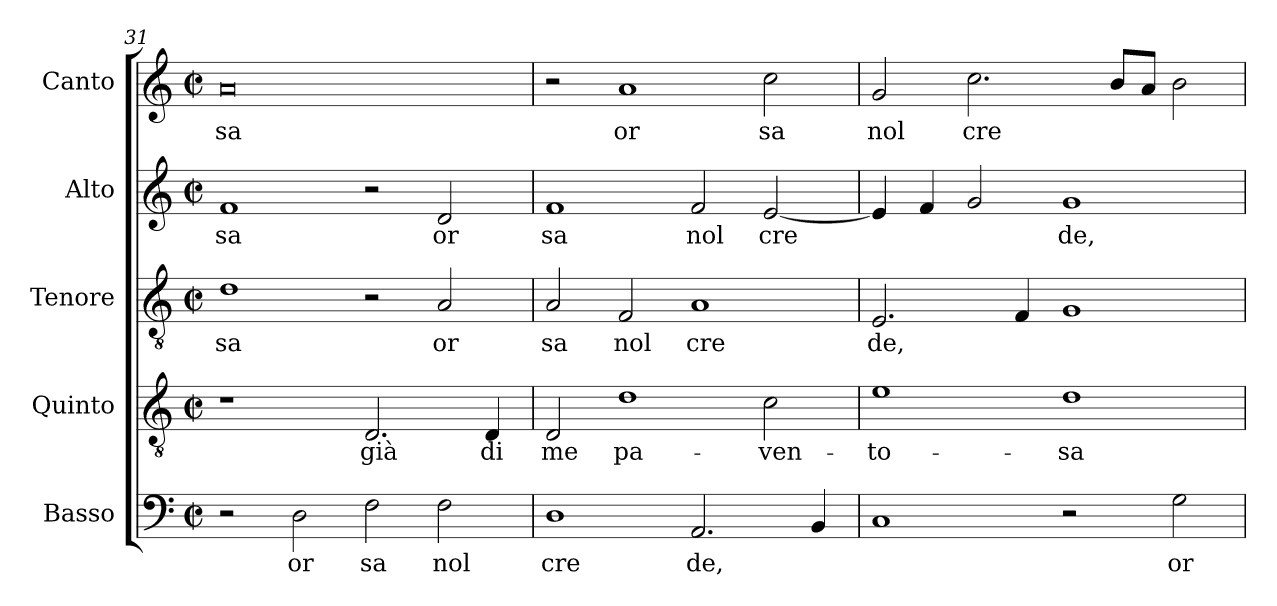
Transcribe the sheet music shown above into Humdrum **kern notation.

**kern	**text	**kern	**text	**kern	**text	**kern	**text	**kern	**text
*part5	*part5	*part4	*part4	*part3	*part3	*part2	*part2	*part1	*part1
*staff5	*staff5	*staff4	*staff4	*staff3	*staff3	*staff2	*staff2	*staff1	*staff1
*I"Basso	*	*I"Quinto	*	*I"Tenore	*	*I"Alto	*	*I"Canto	*
!!LO:PB:g=z
*clefF4	*	*clefGv2	*	*clefGv2	*	*clefG2	*	*clefG2	*
*k[]	*	*k[]	*	*k[]	*	*k[]	*	*k[]	*
*C:	*	*C:	*	*C:	*	*C:	*	*C:	*
*M2/2	*	*M2/2	*	*M2/2	*	*M2/2	*	*M2/2	*
*met(c|)	*	*met(c|)	*	*met(c|)	*	*met(c|)	*	*met(c|)	*
=31	=31	=31	=31	=31	=31	=31	=31	=31	=31
!	!	!	!	!	!LO:LY:b:cj	!	!LO:LY:b:cj	!	!LO:LY:b:cj
2r	.	1r	.	1d	-sa	1f	sa	0a	-sa
!	!LO:LY:b:cj	!	!	!	!	!	!	!	!
2D\	or	.	.	.	.	.	.	.	.
!	!LO:LY:b:cj	!	!LO:LY:b:cj	!	!	!	!	!	!
2F\	sa	2.D/	già	2r	.	2r	.	.	.
!	!LO:LY:b:cj	!	!	!	!LO:LY:b:cj	!	!LO:LY:b:cj	!	!
2F\	nol	.	.	2A/	or	2d/	or	.	.
!	!	!	!LO:LY:b:cj	!	!	!	!	!	!
.	.	4D/	di	.	.	.	.	.	.
=32	=32	=32	=32	=32	=32	=32	=32	=32	=32
!	!LO:LY:b:cj	!	!LO:LY:b:cj	!	!LO:LY:b:cj	!	!LO:LY:b:cj	!	!
1D	cre	2D/	me	2A/	sa	1f	sa	2r	.
!	!	!	!LO:LY:b:cj	!	!LO:LY:b:cj	!	!	!	!LO:LY:b:cj
.	.	1d	pa-	2F/	nol	.	.	1a	or
!	!LO:LY:b:cj	!	!	!	!LO:LY:b:cj	!	!LO:LY:b:cj	!	!
2.AA/	de,	.	.	1A	cre	2f/	nol	.	.
!	!	!	!LO:LY:b:cj	!	!	!	!LO:LY:b:cj	!	!LO:LY:b:cj
.	.	2c\	-ven-	.	.	[<2e/	cre-	2cc\	sa
!	!LO:LY:b:cj	!	!	!	!	!	!	!	!
4BB/	.	.	.	.	.	.	.	.	.
=33	=33	=33	=33	=33	=33	=33	=33	=33	=33
!	!LO:LY:b:cj	!	!LO:LY:b:cj	!	!LO:LY:b:cj	!	!LO:LY:b:cj	!	!LO:LY:b:cj
1C	.	1e	-to-	2.E/	de,	4e/]	--	2g/	nol
!	!	!	!	!	!	!	!LO:LY:b:cj	!	!
.	.	.	.	.	.	4f/	--	.	.
!	!	!	!	!	!	!	!LO:LY:b:cj	!	!LO:LY:b:cj
.	.	.	.	.	.	2g/	--	2.cc\	cre
!	!	!	!	!	!LO:LY:b:cj	!	!	!	!
.	.	.	.	4F/	.	.	.	.	.
!	!	!	!LO:LY:b:cj	!	!LO:LY:b:cj	!	!LO:LY:b:cj	!	!
2r	.	1d	-sa	1G	.	1g	-de,	.	.
!	!	!	!	!	!	!	!	!	!LO:LY:b:cj
.	.	.	.	.	.	.	.	8b/L	.
!	!	!	!	!	!	!	!	!	!LO:LY:b:cj
.	.	.	.	.	.	.	.	8a/J	.
!	!LO:LY:b:cj	!	!	!	!	!	!	!	!LO:LY:b:cj
2G\	or	.	.	.	.	.	.	2b\	.
=	=	=	=	=	=	=	=	=	=
*-	*-	*-	*-	*-	*-	*-	*-	*-	*-
